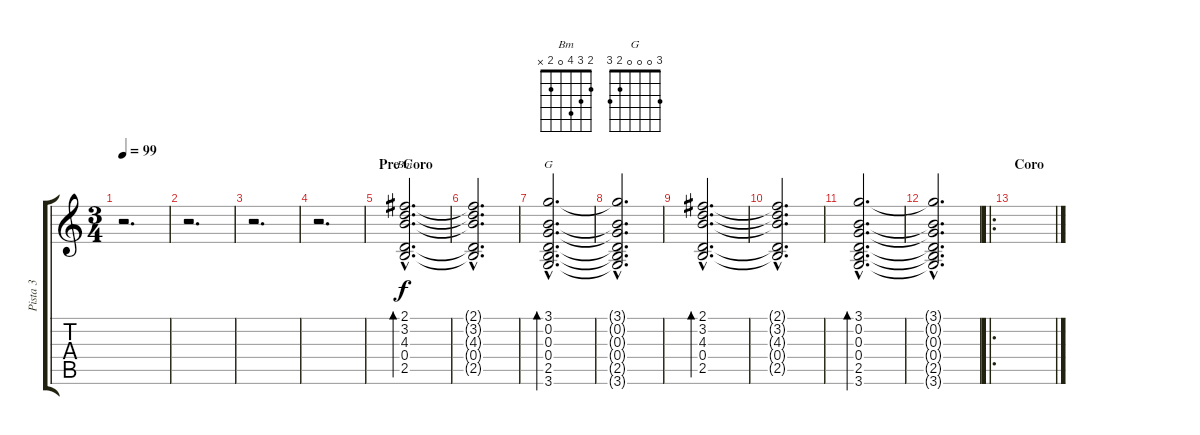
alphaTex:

\track ("Pista 3" "Pista 3") {instrument electricguitarclean}
\staff {score tabs}
\tuning (E4 B3 G3 D3 A2 E2) {hide}
\chord ("Bm" 2 3 4 0 2 x)
\chord ("G" 3 0 0 0 2 3)
\ts (3 4)
\tempo 99
\clef g2
\ks c
r.2{d dy f} |
r.2{d} |
r.2{d} |
r.2{d} |
\section ("" "Pre Coro")
(2.1{hac} 3.2{hac} 4.3{hac} 0.4{hac} 2.5{hac}).2{d bd 240 ch "Bm"} |
(2.1{hac t} 3.2{hac t} 4.3{hac t} 0.4{hac t} 2.5{hac t}).2{d} |
(3.1{hac} 0.2{hac} 0.3{hac} 0.4{hac} 2.5{hac} 3.6{hac}).2{d bd 60 ch "G"} |
(3.1{hac t} 0.2{hac t} 0.3{hac t} 0.4{hac t} 2.5{hac t} 3.6{hac t}).2{d} |
(2.1{hac} 3.2{hac} 4.3{hac} 0.4{hac} 2.5{hac}).2{d bd 240} |
(2.1{hac t} 3.2{hac t} 4.3{hac t} 0.4{hac t} 2.5{hac t}).2{d} |
(3.1{hac} 0.2{hac} 0.3{hac} 0.4{hac} 2.5{hac} 3.6{hac}).2{d bd 60} |
(3.1{hac t} 0.2{hac t} 0.3{hac t} 0.4{hac t} 2.5{hac t} 3.6{hac t}).2{d} |
\ro
\section ("" "Coro")
